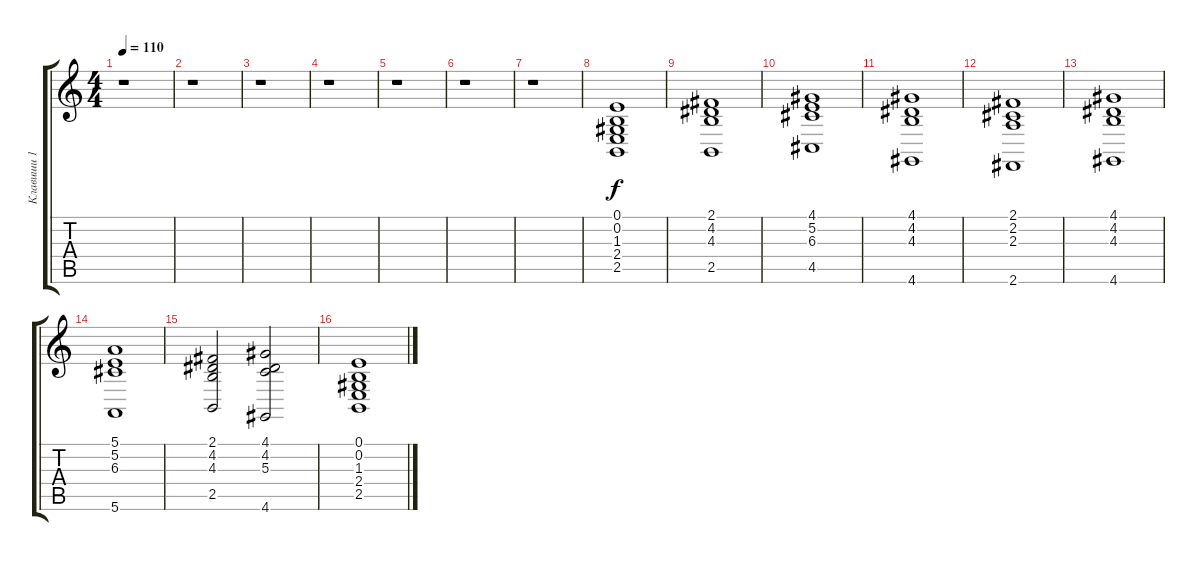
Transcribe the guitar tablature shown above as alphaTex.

\track ("Клавиши 1" "Клавиши 1") {instrument stringensemble1}
\staff {score tabs}
\tuning (E4 B3 G3 D3 A2 E2) {hide}
\ts (4 4)
\tempo 110
\clef g2
\ks c
r.1{dy f} |
r.1 |
r.1 |
r.1 |
r.1 |
r.1 |
r.1 |
(0.1 0.2 1.3 2.4 2.5).1 |
(2.1 4.2 4.3 2.5).1 |
(4.1 5.2 6.3 4.5).1 |
(4.1 4.2 4.3 4.6).1 |
(2.1 2.2 2.3 2.6).1 |
(4.1 4.2 4.3 4.6).1 |
(5.1 5.2 6.3 5.6).1 |
(2.1 4.2 4.3 2.5).2 (4.1 4.2 5.3 4.6).2 |
(0.1 0.2 1.3 2.4 2.5).1
